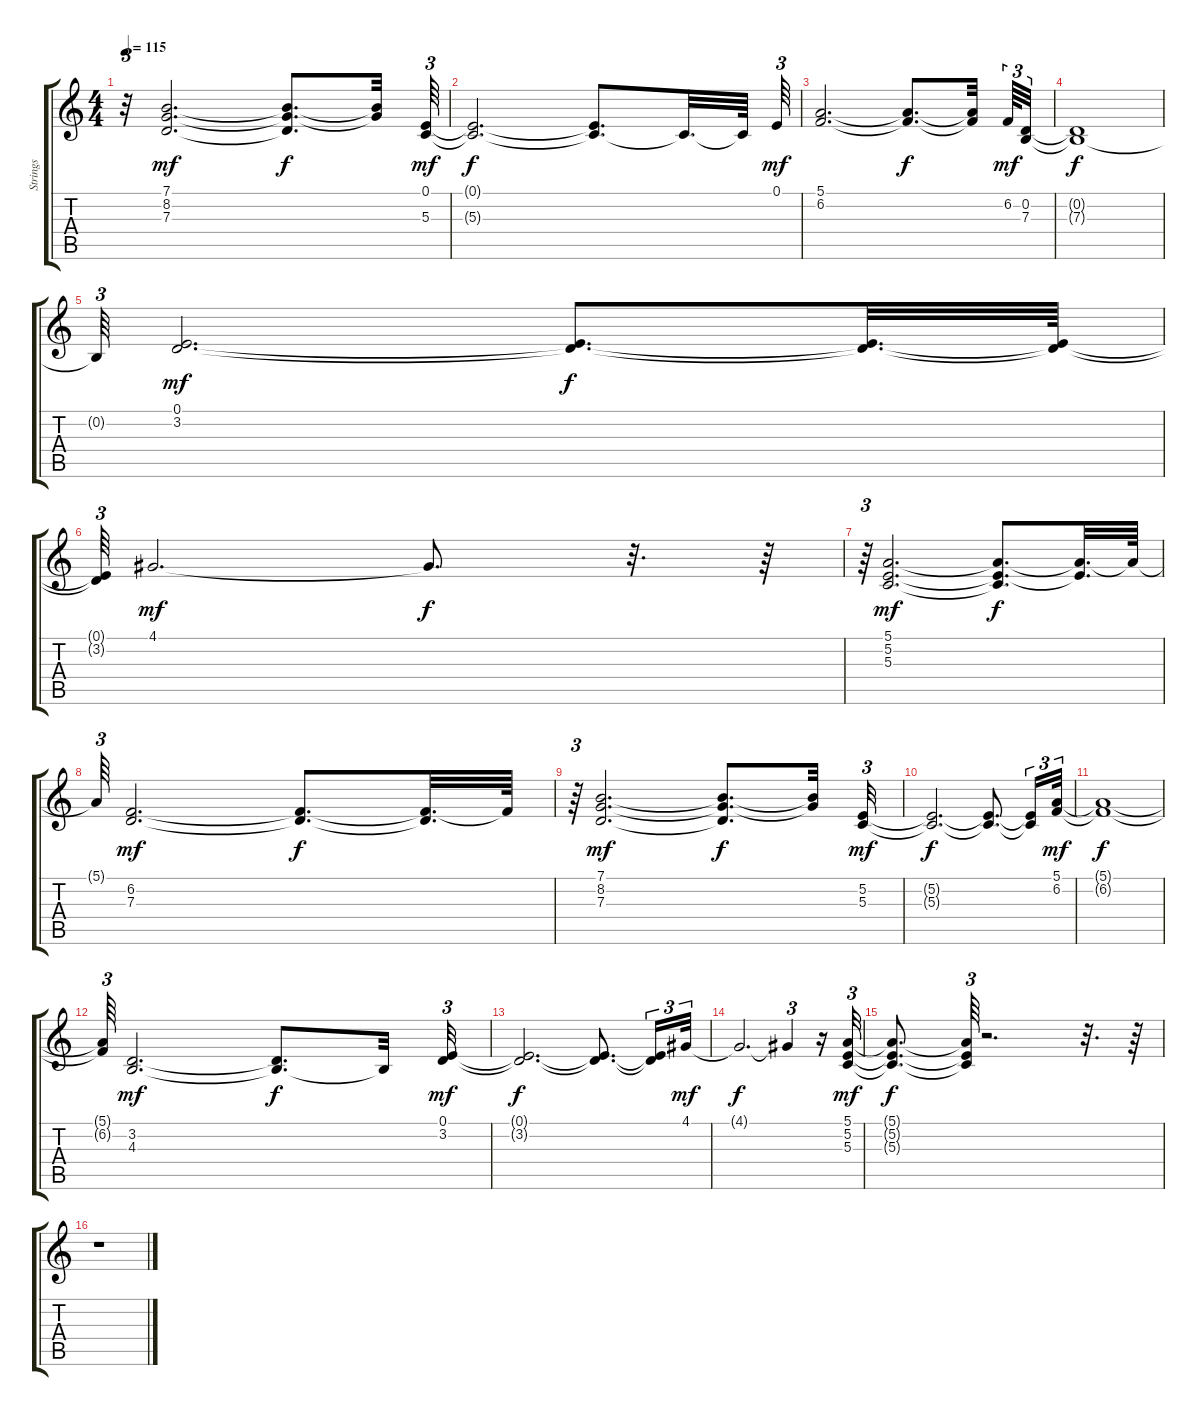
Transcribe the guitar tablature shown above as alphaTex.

\track ("Strings " "Strings ") {instrument stringensemble1}
\staff {score tabs}
\tuning (E4 B3 G3 D3 A2 E2) {hide}
\ts (4 4)
\tempo 115
\clef g2
\ks c
r.32{tu (3 2) dy f} (7.1 8.2 7.3).2{d dy mf} (7.1{t} 8.2{t} 7.3{t}).8{d dy f} (7.1{t} 8.2{t}).32 (0.1 5.3).64{tu (3 2) dy mf} |
(0.1{t} 5.3{t}).2{d dy f} (0.1{t} 5.3{t}).8{d} 5.3{t}.32{d} 5.3{t}.64 0.1.64{tu (3 2) dy mf} |
(5.1 6.2).2{d} (5.1{t} 6.2{t}).8{d dy f} (5.1{t} 6.2{t}).32 6.2.64{tu (3 2) dy mf} (0.2 7.3).32{tu (3 2)} |
(0.2{t} 7.3{t}).1{dy f} |
0.2{t}.64{tu (3 2)} (0.1 3.2).2{d dy mf} (0.1{t} 3.2{t}).8{d dy f} (0.1{t} 3.2{t}).32{d} (0.1{t} 3.2{t}).64 |
(0.1{t} 3.2{t}).64{tu (3 2)} 4.1.2{d dy mf} 4.1{t}.8{d dy f} r.32{d} r.64 |
r.64{tu (3 2)} (5.1 5.2 5.3).2{d dy mf} (5.1{t} 5.2{t} 5.3{t}).8{d dy f} (5.1{t} 5.2{t}).32{d} 5.1{t}.64 |
5.1{t}.64{tu (3 2)} (6.2 7.3).2{d dy mf} (6.2{t} 7.3{t}).8{d dy f} (6.2{t} 7.3{t}).32{d} 6.2{t}.64 |
r.64{tu (3 2)} (7.1 8.2 7.3).2{d dy mf} (7.1{t} 8.2{t} 7.3{t}).8{d dy f} (7.1{t} 8.2{t}).32 (5.2 5.3).32{tu (3 2) dy mf} |
(5.2{t} 5.3{t}).2{d dy f} (5.2{t} 5.3{t}).8{d} (5.2{t} 5.3{t}).16{tu (3 2)} (5.1 6.2).32{tu (3 2) dy mf} |
(5.1{t} 6.2{t}).1{dy f} |
(5.1{t} 6.2{t}).64{tu (3 2)} (3.2 4.3).2{d dy mf} (3.2{t} 4.3{t}).8{d dy f} 4.3{t}.32 (0.1 3.2).32{tu (3 2) dy mf} |
(0.1{t} 3.2{t}).2{d dy f} (0.1{t} 3.2{t}).8{d} (0.1{t} 3.2{t}).16{tu (3 2)} 4.1.32{tu (3 2) dy mf} |
4.1{t}.2{d dy f} 4.1{t}.4{tu (3 2)} r.16 (5.1 5.2 5.3).32{tu (3 2) dy mf} |
(5.1{t} 5.2{t} 5.3{t}).8{d dy f} (5.1{t} 5.2{t} 5.3{t}).64{tu (3 2)} r.2{d} r.32{d} r.64 |
r.1
